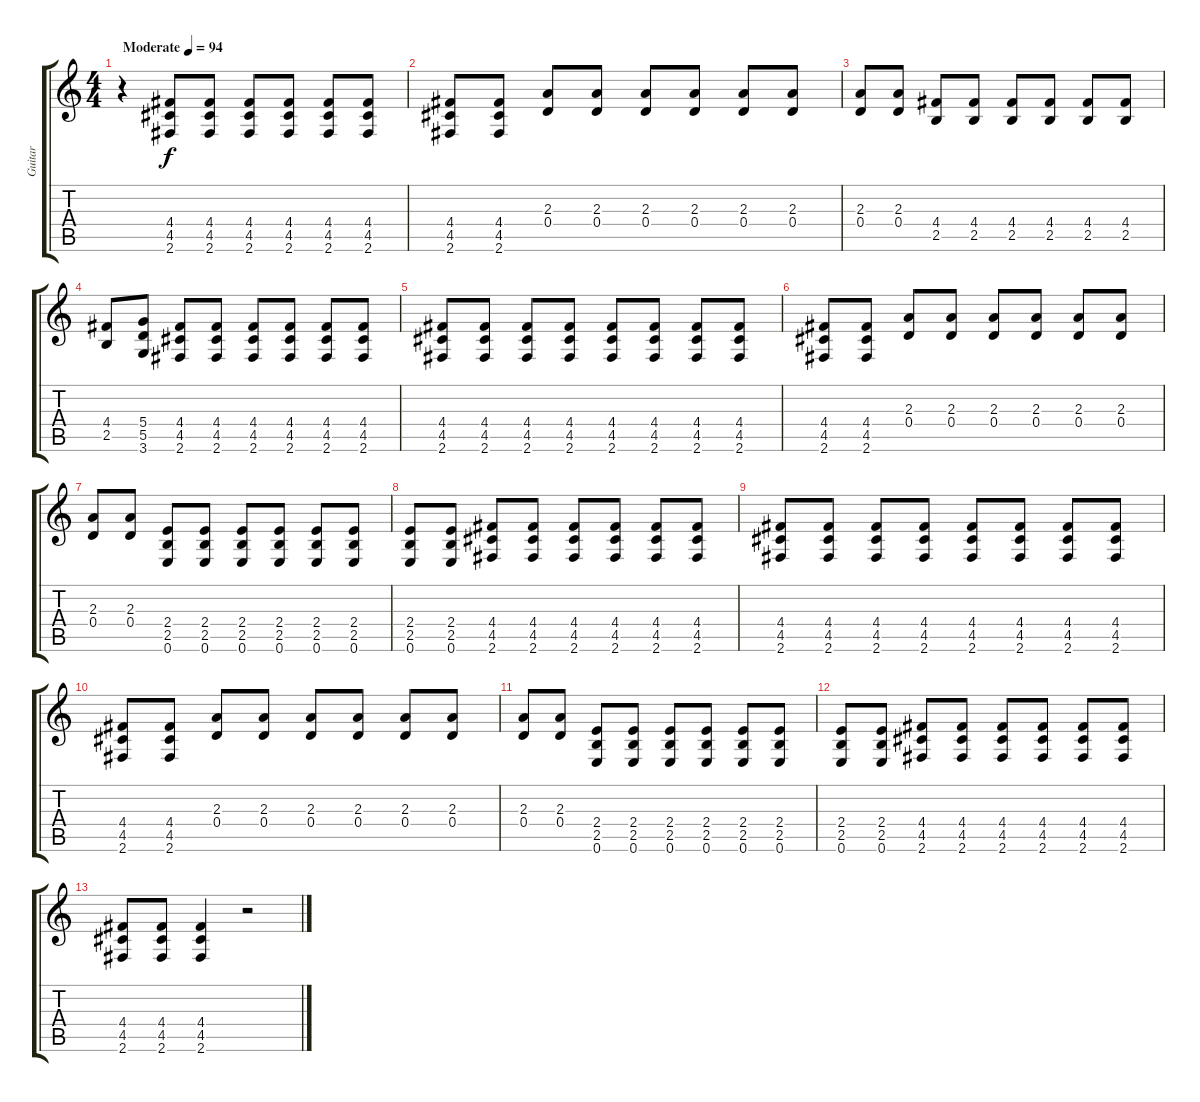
\track ("Guitar" "Guitar") {instrument distortionguitar}
\staff {score tabs}
\tuning (E4 B3 G3 D3 A2 E2) {hide}
\ts (4 4)
\tempo (94 "Moderate")
\clef g2
\ks c
r.4{dy f instrument distortionguitar} (4.4 4.5 2.6).8 (4.4 4.5 2.6).8 (4.4 4.5 2.6).8 (4.4 4.5 2.6).8 (4.4 4.5 2.6).8 (4.4 4.5 2.6).8 |
(4.4 4.5 2.6).8 (4.4 4.5 2.6).8 (2.3 0.4).8 (2.3 0.4).8 (2.3 0.4).8 (2.3 0.4).8 (2.3 0.4).8 (2.3 0.4).8 |
(2.3 0.4).8 (2.3 0.4).8 (4.4 2.5).8 (4.4 2.5).8 (4.4 2.5).8 (4.4 2.5).8 (4.4 2.5).8 (4.4 2.5).8 |
(4.4 2.5).8 (5.4 5.5 3.6).8 (4.4 4.5 2.6).8 (4.4 4.5 2.6).8 (4.4 4.5 2.6).8 (4.4 4.5 2.6).8 (4.4 4.5 2.6).8 (4.4 4.5 2.6).8 |
(4.4 4.5 2.6).8 (4.4 4.5 2.6).8 (4.4 4.5 2.6).8 (4.4 4.5 2.6).8 (4.4 4.5 2.6).8 (4.4 4.5 2.6).8 (4.4 4.5 2.6).8 (4.4 4.5 2.6).8 |
(4.4 4.5 2.6).8 (4.4 4.5 2.6).8 (2.3 0.4).8 (2.3 0.4).8 (2.3 0.4).8 (2.3 0.4).8 (2.3 0.4).8 (2.3 0.4).8 |
(2.3 0.4).8 (2.3 0.4).8 (2.4 2.5 0.6).8 (2.4 2.5 0.6).8 (2.4 2.5 0.6).8 (2.4 2.5 0.6).8 (2.4 2.5 0.6).8 (2.4 2.5 0.6).8 |
(2.4 2.5 0.6).8 (2.4 2.5 0.6).8 (4.4 4.5 2.6).8 (4.4 4.5 2.6).8 (4.4 4.5 2.6).8 (4.4 4.5 2.6).8 (4.4 4.5 2.6).8 (4.4 4.5 2.6).8 |
(4.4 4.5 2.6).8 (4.4 4.5 2.6).8 (4.4 4.5 2.6).8 (4.4 4.5 2.6).8 (4.4 4.5 2.6).8 (4.4 4.5 2.6).8 (4.4 4.5 2.6).8 (4.4 4.5 2.6).8 |
(4.4 4.5 2.6).8 (4.4 4.5 2.6).8 (2.3 0.4).8 (2.3 0.4).8 (2.3 0.4).8 (2.3 0.4).8 (2.3 0.4).8 (2.3 0.4).8 |
(2.3 0.4).8 (2.3 0.4).8 (2.4 2.5 0.6).8 (2.4 2.5 0.6).8 (2.4 2.5 0.6).8 (2.4 2.5 0.6).8 (2.4 2.5 0.6).8 (2.4 2.5 0.6).8 |
(2.4 2.5 0.6).8 (2.4 2.5 0.6).8 (4.4 4.5 2.6).8 (4.4 4.5 2.6).8 (4.4 4.5 2.6).8 (4.4 4.5 2.6).8 (4.4 4.5 2.6).8 (4.4 4.5 2.6).8 |
(4.4 4.5 2.6).8 (4.4 4.5 2.6).8 (4.4 4.5 2.6).4 r.2
